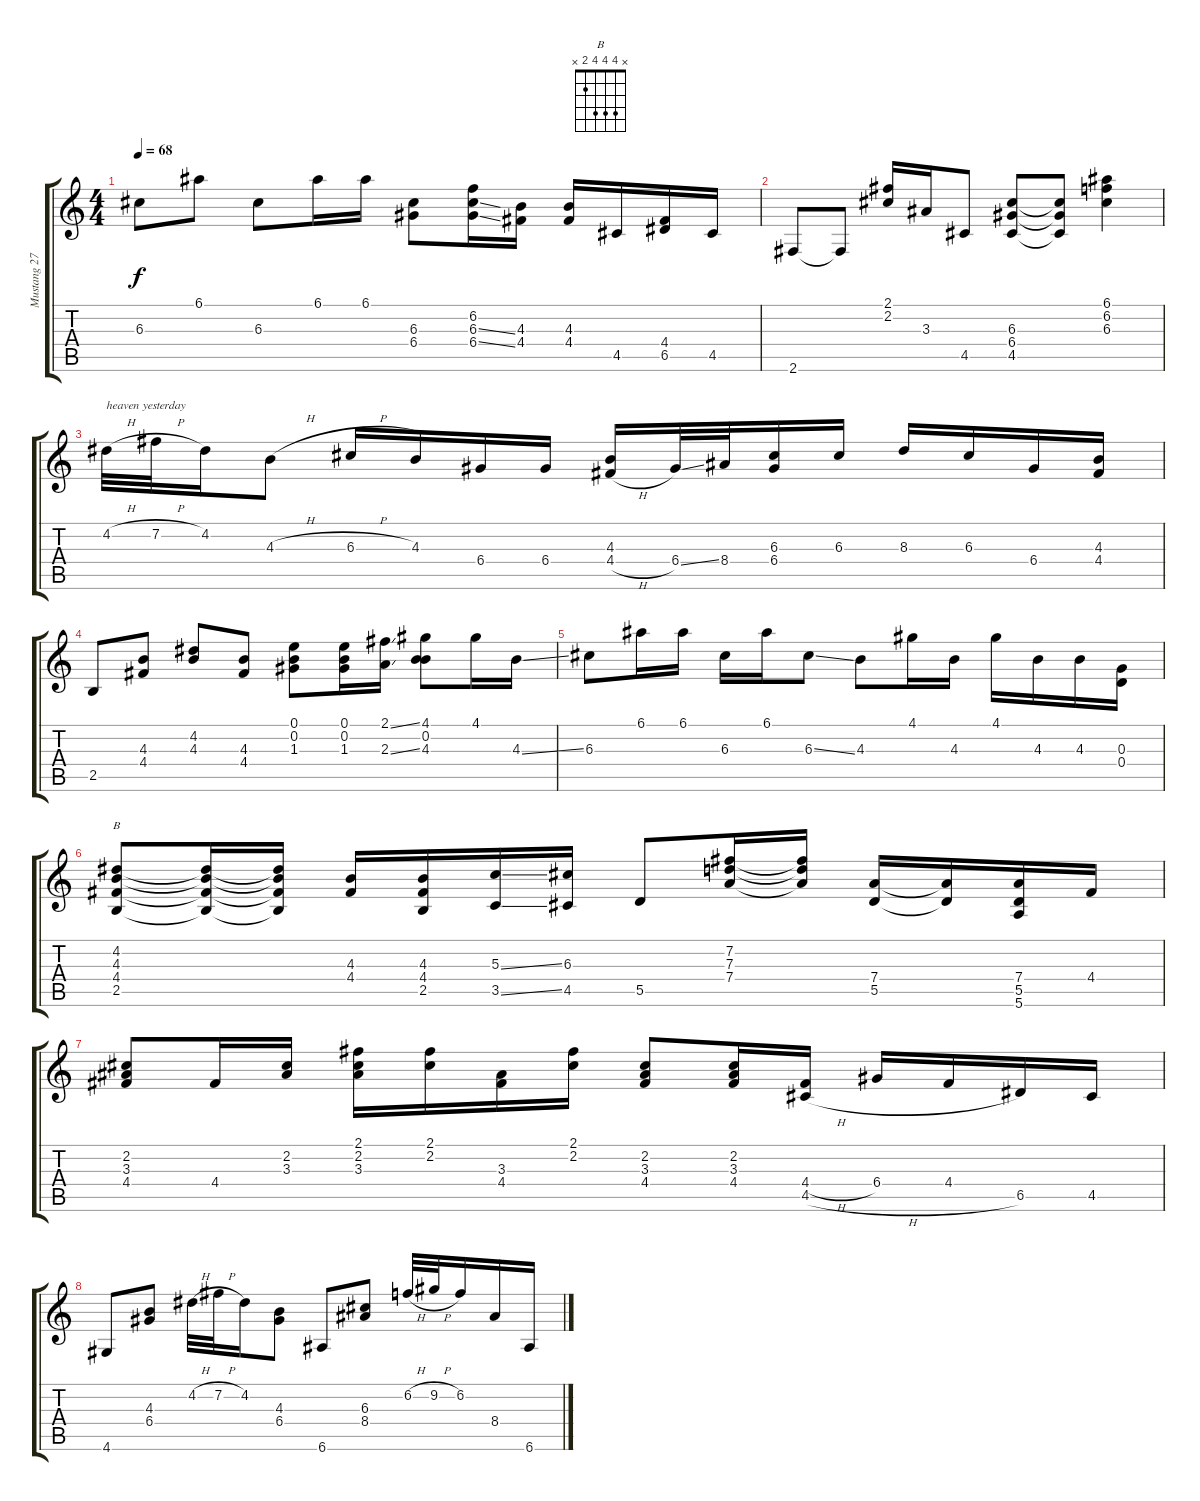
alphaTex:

\track ("Mustang 27" "Mustang 27") {instrument electricguitarclean}
\staff {score tabs}
\tuning (E4 B3 G3 D3 A2 E2) {hide}
\chord ("B" x 4 4 4 2 x)
\ts (4 4)
\tempo 68
\clef g2
\ks c
6.3.8{dy f} 6.1.8 6.3.8 6.1.16 6.1.16 (6.3 6.4).8 (6.2 6.3{ss} 6.4{ss}).16 (4.3 4.4).16 (4.3 4.4).16 4.5.16 (4.4 6.5).16 4.5.16 |
2.6.8 2.6{t}.8 (2.1 2.2).16 3.3.16 4.5.8 (6.3 6.4 4.5).8 (6.3{t} 6.4{t} 4.5{t}).8 (6.1 6.2 6.3).4 |
4.2{h}.32{txt "heaven yesterday"} 7.2{h}.32 4.2.16 4.3{h}.8 6.3{h}.16 4.3.16 6.4.16 6.4.16 (4.3 4.4{h}).16 6.4{ss}.32 8.4.32 (6.3 6.4).16 6.3.16 8.3.16 6.3.16 6.4.16 (4.3 4.4).16 |
2.5.8 (4.3 4.4).8 (4.2 4.3).8 (4.3 4.4).8 (0.1 0.2 1.3).8 (0.1 0.2 1.3).16 (2.1{ss} 2.3{ss}).16 (4.1 0.2 4.3).8 4.1.16 4.3{ss}.16 |
6.3.8 6.1.16 6.1.16 6.3.16 6.1.16 6.3{ss}.8 4.3.8 4.1.16 4.3.16 4.1.16 4.3.16 4.3.16 (0.3 0.4).16 |
(4.2 4.3 4.4 2.5).8{ch "B"} (4.2{t} 4.3{t} 4.4{t} 2.5{t}).16 (4.2{t} 4.3{t} 4.4{t} 2.5{t}).16 (4.3 4.4).16 (4.3 4.4 2.5).16 (5.3{ss} 3.5{ss}).16 (6.3 4.5).16 5.5.8 (7.2 7.3 7.4).16 (7.2{t} 7.3{t} 7.4{t}).16 (7.4 5.5).16 (7.4{t} 5.5{t}).16 (7.4 5.5 5.6).16 4.4.16 |
(2.2 3.3 4.4).8 4.4.16 (2.2 3.3).16 (2.1 2.2 3.3).16 (2.1 2.2).16 (3.3 4.4).16 (2.1 2.2).16 (2.2 3.3 4.4).8 (2.2 3.3 4.4).16 (4.4{h} 4.5{h}).16 6.4.16 4.4.16 6.5.16 4.5.16 |
4.6.8 (4.3 6.4).8 4.2{h}.32 7.2{h}.32 4.2.16 (4.3 6.4).8 6.6.8 (6.3 8.4).8 6.2{h}.32 9.2{h}.32 6.2.16 8.4.16 6.6.16
